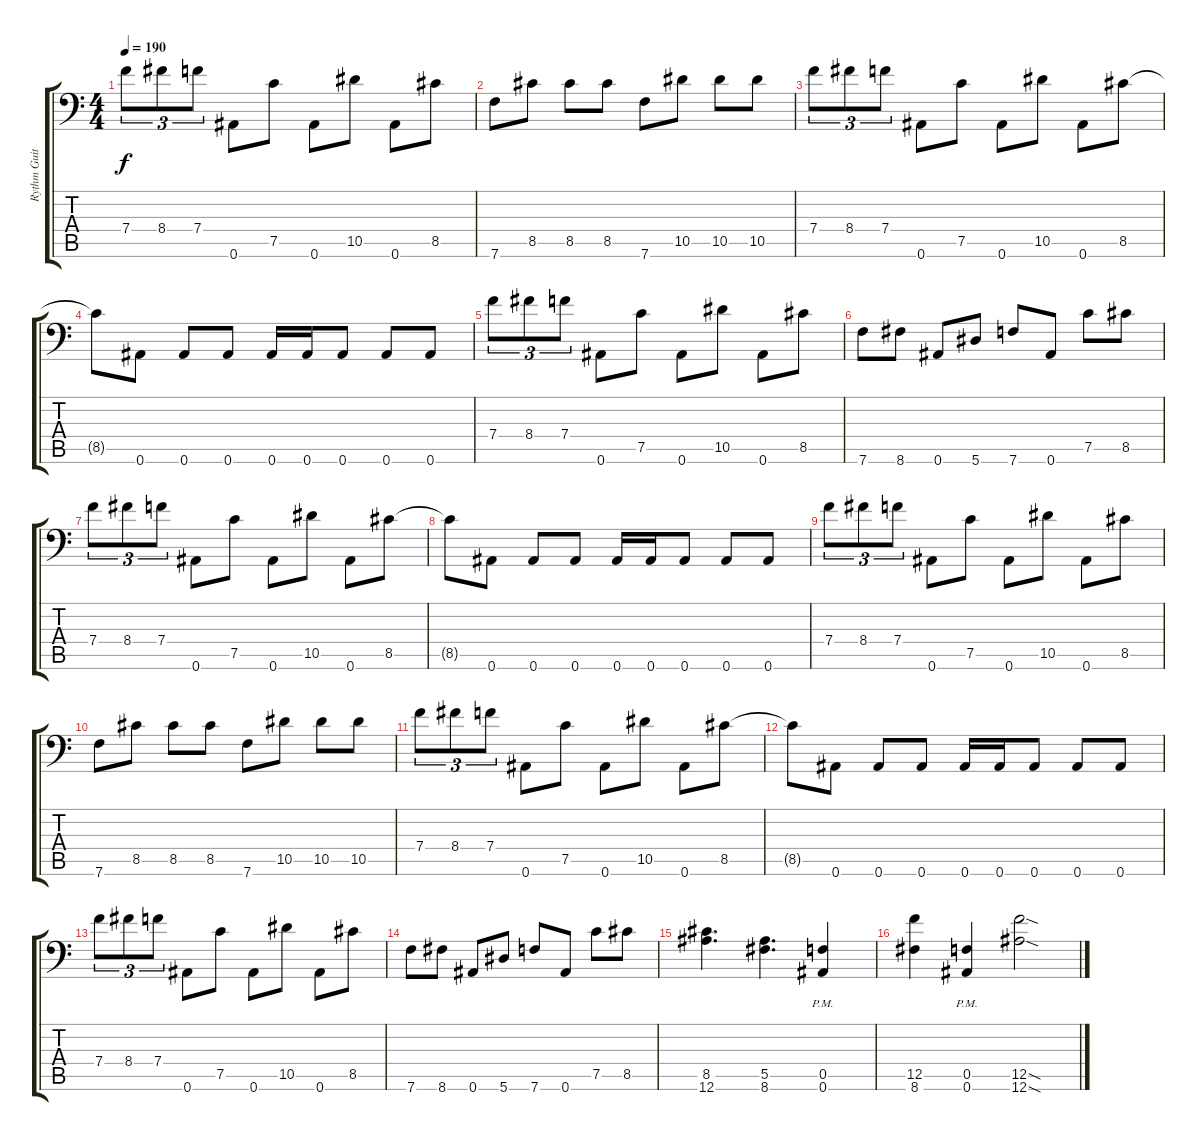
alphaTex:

\track ("Rythm Guitar #1" "Rythm Guit") {instrument distortionguitar}
\staff {score tabs}
\tuning (C4 G3 Eb3 Bb2 F2 Bb1) {hide}
\ts (4 4)
\tempo 190
\clef f4
\ks c
7.4.8{tu (3 2) dy f} 8.4.8{tu (3 2)} 7.4.8{tu (3 2)} 0.6.8 7.5.8 0.6.8 10.5.8 0.6.8 8.5.8 |
7.6.8 8.5.8 8.5.8 8.5.8 7.6.8 10.5.8 10.5.8 10.5.8 |
7.4.8{tu (3 2)} 8.4.8{tu (3 2)} 7.4.8{tu (3 2)} 0.6.8 7.5.8 0.6.8 10.5.8 0.6.8 8.5.8 |
8.5{t}.8 0.6.8 0.6.8 0.6.8 0.6.16 0.6.16 0.6.8 0.6.8 0.6.8 |
7.4.8{tu (3 2)} 8.4.8{tu (3 2)} 7.4.8{tu (3 2)} 0.6.8 7.5.8 0.6.8 10.5.8 0.6.8 8.5.8 |
7.6.8 8.6.8 0.6.8 5.6.8 7.6.8 0.6.8 7.5.8 8.5.8 |
7.4.8{tu (3 2)} 8.4.8{tu (3 2)} 7.4.8{tu (3 2)} 0.6.8 7.5.8 0.6.8 10.5.8 0.6.8 8.5.8 |
8.5{t}.8 0.6.8 0.6.8 0.6.8 0.6.16 0.6.16 0.6.8 0.6.8 0.6.8 |
7.4.8{tu (3 2)} 8.4.8{tu (3 2)} 7.4.8{tu (3 2)} 0.6.8 7.5.8 0.6.8 10.5.8 0.6.8 8.5.8 |
7.6.8 8.5.8 8.5.8 8.5.8 7.6.8 10.5.8 10.5.8 10.5.8 |
7.4.8{tu (3 2)} 8.4.8{tu (3 2)} 7.4.8{tu (3 2)} 0.6.8 7.5.8 0.6.8 10.5.8 0.6.8 8.5.8 |
8.5{t}.8 0.6.8 0.6.8 0.6.8 0.6.16 0.6.16 0.6.8 0.6.8 0.6.8 |
7.4.8{tu (3 2)} 8.4.8{tu (3 2)} 7.4.8{tu (3 2)} 0.6.8 7.5.8 0.6.8 10.5.8 0.6.8 8.5.8 |
7.6.8 8.6.8 0.6.8 5.6.8 7.6.8 0.6.8 7.5.8 8.5.8 |
(8.5 12.6).4{d} (5.5 8.6).4{d} (0.5{pm} 0.6{pm}).4 |
(12.5 8.6).4 (0.5{pm} 0.6{pm}).4 (12.5{sod} 12.6{sod}).2
